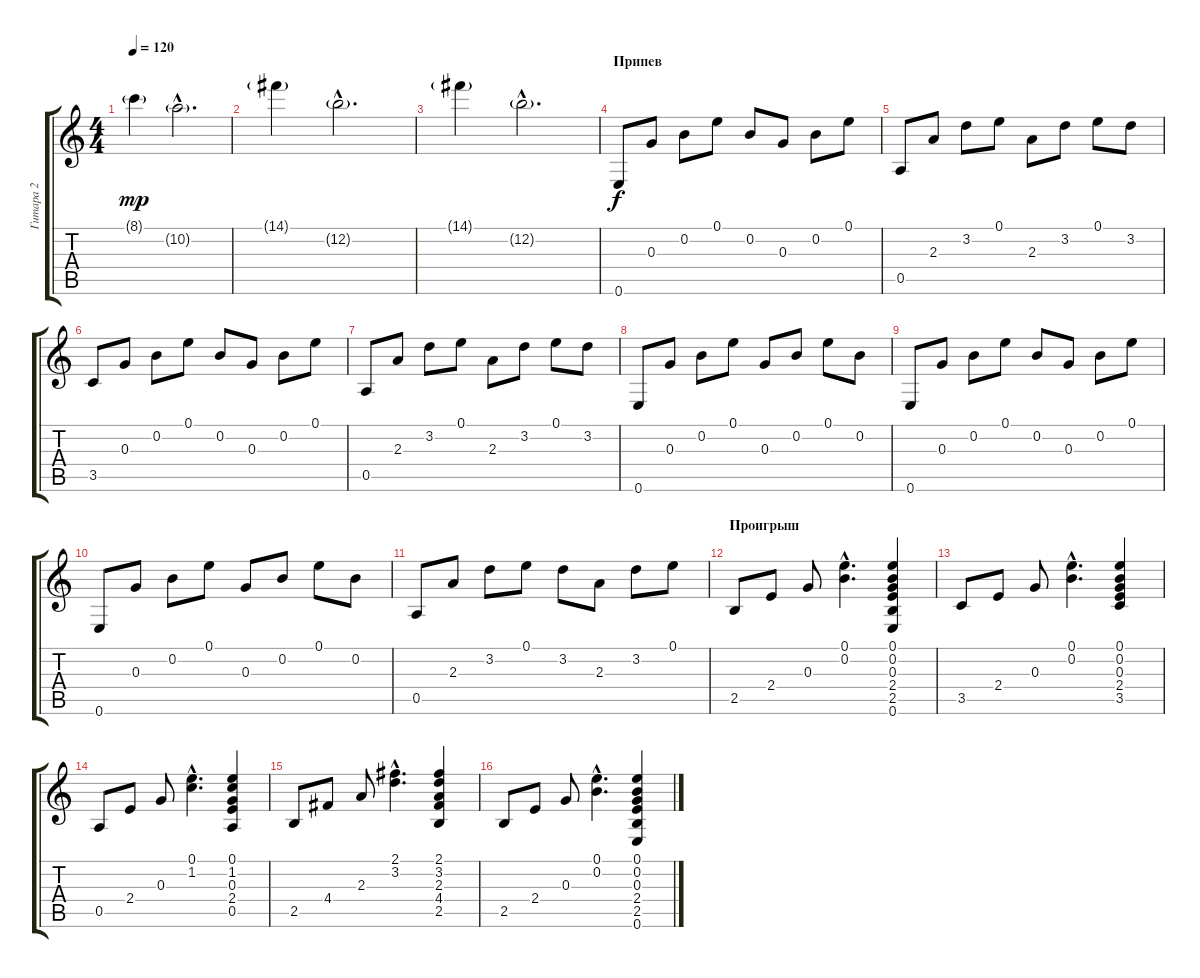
\track ("Гитара 2" "Гитара 2") {instrument acousticguitarsteel}
\staff {score tabs}
\tuning (E4 B3 G3 D3 A2 E2) {hide}
\ts (4 4)
\tempo 120
\clef g2
\ks c
8.1{g}.4{dy mp} 10.2{g hac}.2{d} |
14.1{g}.4 12.2{g hac}.2{d} |
14.1{g}.4 12.2{g hac}.2{d} |
\section ("" "Припев")
0.6.8{dy f} 0.3.8 0.2.8 0.1.8 0.2.8 0.3.8 0.2.8 0.1.8 |
0.5.8 2.3.8 3.2.8 0.1.8 2.3.8 3.2.8 0.1.8 3.2.8 |
3.5.8 0.3.8 0.2.8 0.1.8 0.2.8 0.3.8 0.2.8 0.1.8 |
0.5.8 2.3.8 3.2.8 0.1.8 2.3.8 3.2.8 0.1.8 3.2.8 |
0.6.8 0.3.8 0.2.8 0.1.8 0.3.8 0.2.8 0.1.8 0.2.8 |
0.6.8 0.3.8 0.2.8 0.1.8 0.2.8 0.3.8 0.2.8 0.1.8 |
0.6.8 0.3.8 0.2.8 0.1.8 0.3.8 0.2.8 0.1.8 0.2.8 |
0.5.8 2.3.8 3.2.8 0.1.8 3.2.8 2.3.8 3.2.8 0.1.8 |
\section ("" "Проигрыш")
2.5.8 2.4.8 0.3.8 (0.1{hac} 0.2{hac}).4{d} (0.1 0.2 0.3 2.4 2.5 0.6).4 |
3.5.8 2.4.8 0.3.8 (0.1{hac} 0.2{hac}).4{d} (0.1 0.2 0.3 2.4 3.5).4 |
0.5.8 2.4.8 0.3.8 (0.1{hac} 1.2{hac}).4{d} (0.1 1.2 0.3 2.4 0.5).4 |
2.5.8 4.4.8 2.3.8 (2.1{hac} 3.2{hac}).4{d} (2.1 3.2 2.3 4.4 2.5).4 |
2.5.8 2.4.8 0.3.8 (0.1{hac} 0.2{hac}).4{d} (0.1 0.2 0.3 2.4 2.5 0.6).4
